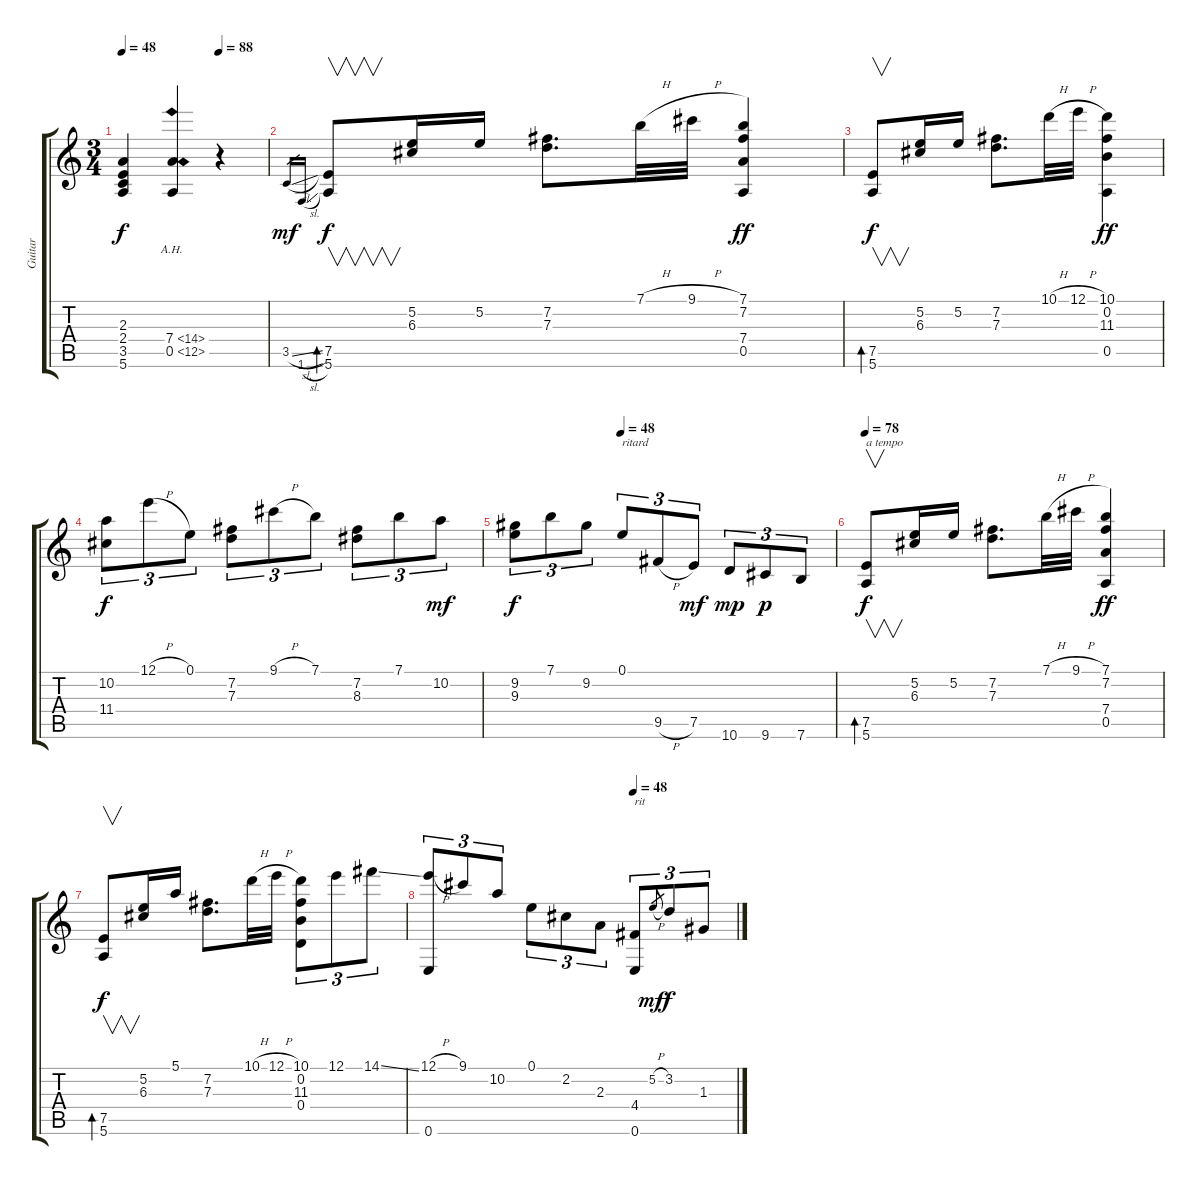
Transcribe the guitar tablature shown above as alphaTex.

\track ("Guitar" "Guitar") {instrument acousticguitarnylon}
\staff {score tabs}
\tuning (E4 B3 G3 D3 A2 E2) {hide}
\ts (3 4)
\tempo 48
\tempo (88 0.6666666666666666)
\clef g2
\ks c
(2.3 2.4 3.5 5.6).4{dy f} (7.4{ah 7} 0.5{ah 12}).4 r.4 |
3.5{sl}.16{gr dy mf} 1.6{sl}.16{gr} (7.5 5.6).8{v bd 240 dy f} (5.2 6.3).16 5.2.16 (7.2 7.3).8{d} 7.1{h}.32 9.1{h}.32 (7.1 7.2 7.4 0.5).4{dy ff} |
(7.5 5.6).8{v bd 240 dy f} (5.2 6.3).16 5.2.16 (7.2 7.3).8{d} 10.1{h}.32 12.1{h}.32 (10.1 0.2 11.3 0.5).4{dy ff} |
(10.2 11.4).8{tu (3 2) dy f} 12.1{h}.8{tu (3 2)} 0.1.8{tu (3 2)} (7.2 7.3).8{tu (3 2)} 9.1{h}.8{tu (3 2)} 7.1.8{tu (3 2)} (7.2 8.3).8{tu (3 2)} 7.1.8{tu (3 2)} 10.2.8{tu (3 2) dy mf} |
\tempo (48 0.3333333333333333)
(9.2 9.3).8{tu (3 2) dy f} 7.1.8{tu (3 2)} 9.2.8{tu (3 2)} 0.1.8{tu (3 2) txt "ritard"} 9.5{h}.8{tu (3 2)} 7.5.8{tu (3 2) dy mf} 10.6.8{tu (3 2) dy mp} 9.6.8{tu (3 2) dy p} 7.6.8{tu (3 2)} |
\tempo 78
(7.5 5.6).8{v bd 240 txt "a tempo" dy f} (5.2 6.3).16 5.2.16 (7.2 7.3).8{d} 7.1{h}.32 9.1{h}.32 (7.1 7.2 7.4 0.5).4{dy ff} |
(7.5 5.6).8{v bd 240 dy f} (5.2 6.3).16 5.1.16 (7.2 7.3).8{d} 10.1{h}.32 12.1{h}.32 (10.1 0.2 11.3 0.4).8{tu (3 2)} 12.1.8{tu (3 2)} 14.1{ss}.8{tu (3 2)} |
\tempo (48 0.6666666666666666)
(12.1{h} 0.6).8{tu (3 2)} 9.1.8{tu (3 2)} 10.2.8{tu (3 2)} 0.1.8{tu (3 2)} 2.2.8{tu (3 2)} 2.3.8{tu (3 2)} (4.4 0.6).8{tu (3 2) txt "rit"} 5.2{h}.8{gr dy mf} 3.2.8{tu (3 2) dy f} 1.3.8{tu (3 2)}
